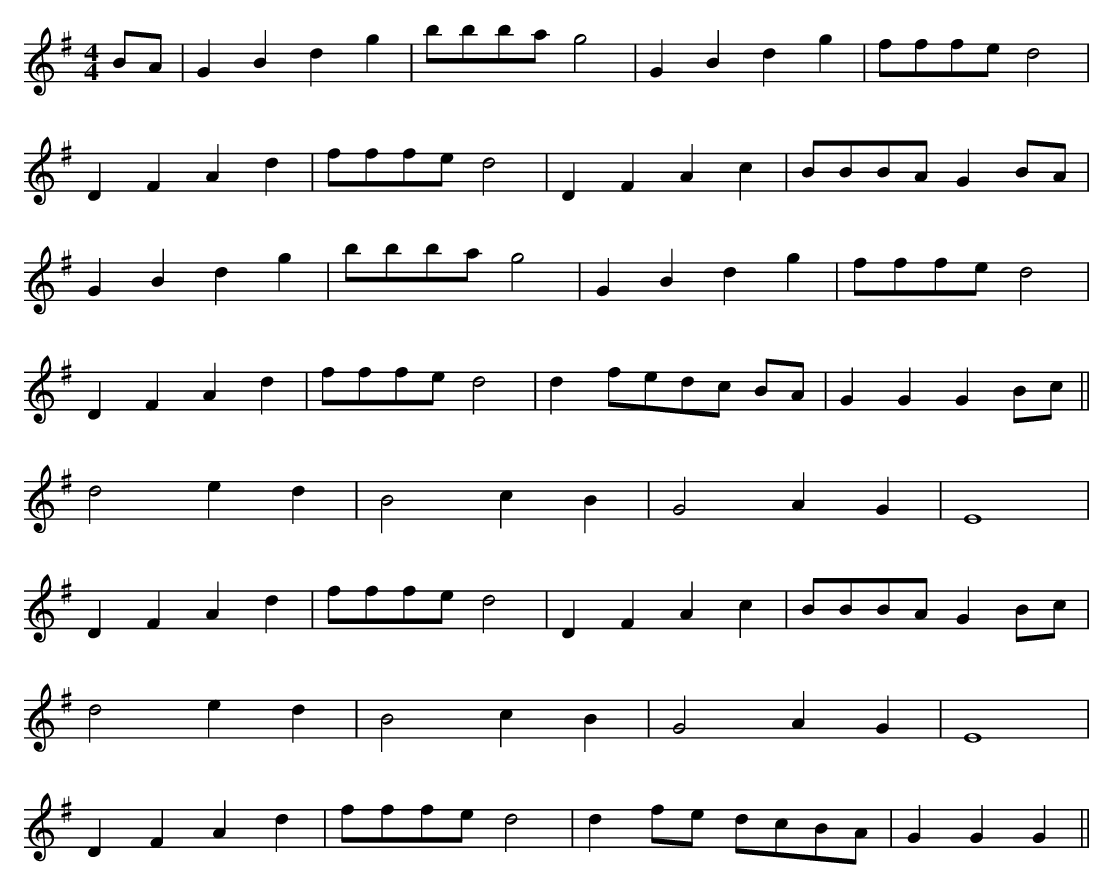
X:1
M:4/4
K:G
BA|G2 B2 d2 g2|bbba g4|G2 B2 d2 g2|fffe d4|
D2 F2 A2 d2|fffe d4|D2 F2 A2 c2|BBBA G2 BA|
G2 B2 d2 g2|bbba g4|G2 B2 d2 g2|fffe d4|
D2 F2 A2 d2|fffe d4|d2 fedc BA|G2 G2 G2 Bc||
d4 e2 d2|B4 c2 B2|G4 A2 G2|E8|
D2 F2 A2 d2|fffe d4|D2 F2 A2 c2|BBBA G2 Bc|
d4 e2 d2|B4 c2 B2|G4 A2 G2|E8|
D2 F2 A2 d2|fffe d4|d2fe dcBA|G2 G2 G2||
